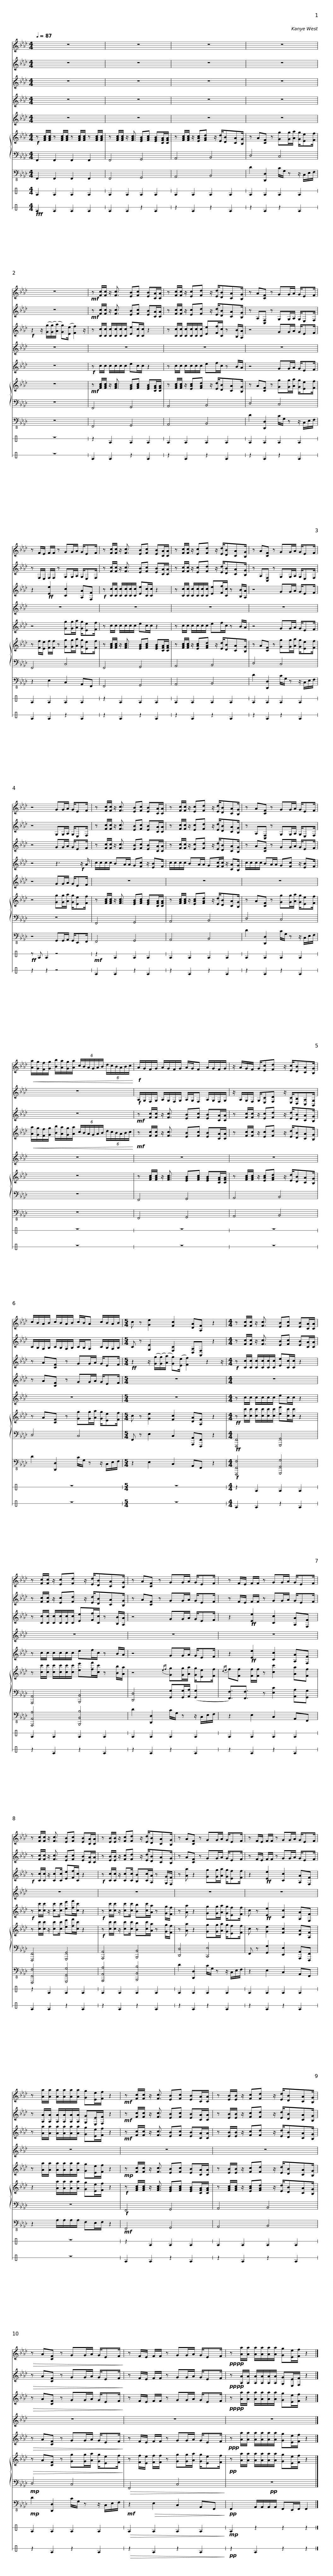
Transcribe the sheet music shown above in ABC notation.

X:1
%%score 1 2 3 4 5 { 6 | 7 } 8 9 10
L:1/8
Q:1/4=87
M:4/4
I:linebreak $
K:Ab
V:1 treble
V:2 treble
V:3 treble
V:4 treble transpose=12
V:5 treble transpose=24
V:6 treble
V:7 bass
V:8 bass-8
V:9 perc stafflines=1
K:none
V:10 perc stafflines=1
K:none
V:1
 z8 | z8 | z8 |$ z8 | z8 | %5
!mf! z [Fc]/[Fc]/ z/ [Fc]3/2 [EB][Fc] [EB][CA]/[CA]/ |$ z [Fc]/[Fc]/ z/ [Ec][Fd] z/ [Ed]/[DB][CA][B,G]/ | z A[CF] z GG/A/ G/EF/ |$ z F/E/ F/F/ z GG/A/ G/EF/ | z [Fc]/[Fc]/ z/ [Fc]3/2 [EB][Fc] [EB][CA]/[CA]/ |$ %10
 z [Fc]/[Fc]/ z/ [Ec][Fd] z/ [Ed]/[DB][CA][B,G]/ | z A[CF] z GG/A/ G/EF/ | z4 GG/A/ G/EF/ |$ z [Fc]/[Fc]/ z/ [Fc]3/2 [EB][Fc] [EB][CA]/[CA]/ | z [Fc]/[Fc]/ z/ [Ec][Fd] z/ [Ed]/[DB][CA][B,G]/ |$ %15
 z A[CF] z GG/A/ G/EF/ |!<(! [Aa]/[Gg]/[Ff]/[Gg]/ [Bb]/[Aa]/[Gg]/[Aa]/ (6:4:6c/B/A/G/A/B/ (6:4:6d/c/B/A/B/c/!<)! |$!f! A/G/F/G/ A/G/F/G/ A/G/F A/G/F/G/ | z/ A/G/F/ G/[Ec][Fd] z/ [Ec]/[DB][CA][B,G]/ |$ c/B/A/B/ c/B/A/B/ c/B/A c/B/A/B/ | %20
[M:5/4] c z [Ge]2 [Fc]2 [DA][A,F] z2 |$[M:4/4] z [Fc]/[Fc]/ z/ [Fc]3/2 [EB][Fc] [EB][CA]/[CA]/ | z [Fc]/[Fc]/ z/ [Ec][Fd] z/ [Ed]/[DB][CA][B,G]/ |$ z A[CF] z GG/A/ G/EF/ | z F/E/ F/F/ z GG/A/ G/EF/ | %25
 z [Fc]/[Fc]/ z/ [Fc]3/2 [EB][Fc] [EB][CA]/[CA]/ |$ z [EB]/[EB]/ z/ [Fc][Fd] z/ [Ed]/[DB][CA][B,G]/ | z A[CF] z GG/A/ G/EF/ | z F/E/ F/F/ z GG/A/ G/EF/ |$ z [Aa]/[Aa]/ [Aa]/[Aa]/[Aa]/[Aa]/ [Gg][Ee]/[Ff]/ z2 | %30
!mf! z [Fc]/[Fc]/ z/ [Fc]3/2 [EB][Fc] [EB][CA]/[CA]/ | z [EB]/[EB]/ z/ [Fc][Fd] z/ [Ed]/[DB][CA][B,G]/ |$!>(! z A[CF] z GG/A/ G/EF/!>)! | z F/E/ F/F/ z GG/A/ G/EF/ |!pp!!pp! z [Aa]/[Aa]/ [Aa]/[Aa]/[Aa]/[Aa]/ [Gg][Ee]/[Ff]/ z2 |] %35
V:2
 z8 | z8 | z8 |$ z8 | z8 | %5
!mf! z [Fc]/[Fc]/ z/ [Fc]3/2 [EB][Fc] [EB][CA]/[CA]/ |$ z [Fc]/[Fc]/ z/ [Ec][Fd] z/ [Ed]/[DB][CA][B,G]/ | z A,[C,F,] z G,G,/A,/ G,/E,F,/ |$ z F,/E,/ F,/F,/ z G,G,/A,/ G,/E,F,/ | z [Fc]/[Fc]/ z/ [Fc]3/2 [EB][Fc] [EB][CA]/[CA]/ |$ %10
 z [Fc]/[Fc]/ z/ [Ec][Fd] z/ [Ed]/[DB][CA][B,G]/ | z A,[C,F,] z G,G,/A,/ G,/E,F,/ | z4 G,G,/A,/ G,/E,F,/ |$ z [Fc]/[Fc]/ z/ [Fc]3/2 [EB][Fc] [EB][CA]/[CA]/ | z [Fc]/[Fc]/ z/ [Ec][Fd] z/ [Ed]/[DB][CA][B,G]/ |$ %15
 z A,[C,F,] z G,G,/A,/ G,/E,F,/ | z8 |$!f! A,/G,/F,/G,/ A,/G,/F,/G,/ A,/G,/F, A,/G,/F,/G,/ | z/ A,/G,/F,/ G,/[E,C][F,D] z/ [E,C]/[D,B,][C,A,][B,,G,]/ |$ C/B,/A,/B,/ C/B,/A,/B,/ C/B,/A, C/B,/A,/B,/ | %20
[M:5/4] C z [G,E]2 [F,C]2 [D,A,][A,,F,] z2 |$[M:4/4] z [Fc]/[Fc]/ z/ [Fc]3/2 [EB][Fc] [EB][CA]/[CA]/ | z [Fc]/[Fc]/ z/ [Ec][Fd] z/ [Ed]/[DB][CA][B,G]/ |$ z A[CF] z GG/A/ G/EF/ | z F/E/ F/F/ z GG/A/ G/EF/ | %25
 z [Fc]/[Fc]/ z/ [Fc]3/2 [EB][Fc] [EB][CA]/[CA]/ |$ z [EB]/[EB]/ z/ [Fc][Fd] z/ [Ed]/[DB][CA][B,G]/ | z A[CF] z GG/A/ G/EF/ | z F/E/ F/F/ z GG/A/ G/EF/ |$ z [A,A]/[A,A]/ [A,A]/[A,A]/[A,A]/[A,A]/ [G,G][E,E]/[F,F]/ z2 | %30
!mf! z [Fc]/[Fc]/ z/ [Fc]3/2 [EB][Fc] [EB][CA]/[CA]/ | z [EB]/[EB]/ z/ [Fc][Fd] z/ [Ed]/[DB][CA][B,G]/ |$!>(! z A[CF] z GG/A/ G/EF/!>)! | z F/E/ F/F/ z GG/A/ G/EF/ |!pp!!pp! z [A,A]/[A,A]/ [A,A]/[A,A]/[A,A]/[A,A]/ [G,G][E,E]/[F,F]/ z2 |] %35
V:3
 z8 | z8 | z8 |$ z8 |!f! z2 z/ ([Gg]/([Gg]/)([Aa]/) [Gg])([Ee]/ [Ff]2) z/ | %5
 z [Cc]/[Cc]/ [Cc]/[Cc]/[Cc]/[Cc]/ [Ee][Cc]/[Cc]/ z2 |$ z [Cc]/[Cc]/ [Cc]/[Cc]/[Cc]/[Cc]/ [Ee][Ff]/[Cc]/ z [B,B]/[A,A]/ | z4 GG/A/ G/EF/ |$ z2!ff! [Ee]2 [Cc]2 [A,A][F,F] |!f! z [Cc]/[Cc]/ [Cc]/[Cc]/[Cc]/[Cc]/ [Ee][Cc]/[Cc]/ z2 |$ %10
 z [Cc]/[Cc]/ [Cc]/[Cc]/[Cc]/[Cc]/ [Ee][Ff]/[Cc]/ z [B,B]/[A,A]/ | z4 GG/A/ G/EF/ | z4 GG/A/ G/EF/ |$ z [Fc]/[Fc]/ z/ [Fc]3/2 [EB][Fc] [EB][CA]/[CA]/ | z [Fc]/[Fc]/ z/ [Ec][Fd] z/ [Ed]/[DB][CA][B,G]/ |$ %15
 z A[CF] z GG/A/ G/EF/ | z8 |$!mf! z [Fc]/[Fc]/ z/ [Fc]3/2 [EB][Fc] [EB][CA]/[CA]/ | z [Fc]/[Fc]/ z/ [Ec][Fd] z/ [Ed]/[DB][CA][B,G]/ |$ z A[CF] z GG/A/ G/EF/ | %20
[M:5/4]!ff! z2 z/ ([Gg]/([Gg]/)([Aa]/) [Gg])([Ee]/ [Ff]2) z2 z/ |$[M:4/4]!f! z [Cc]/[Cc]/ [Cc]/[Cc]/[Cc]/[Cc]/ [Ee][Cc]/[Cc]/ z2 | z [Cc]/[Cc]/ [Cc]/[Cc]/[Cc]/[Cc]/ [Ee][Ff]/[Cc]/ z [B,B]/[A,A]/ |$ z4 GG/A/ G/EF/ | z2!ff! [Ee]2 [Cc]2 [A,A][F,F] | %25
!f! z [Cc]/[Cc]/ z/ [Cc][Cc]/ [Ee][Ff]/[Cc]/ z2 |$!f! z [Cc]/[Cc]/ z/ [Cc][Cc]/ [B,B][Cc]/[A,A]/ z [G,G]/[F,F]/ | z [Aa] z2 [Gg][Gg]/[Aa]/ [Gg]/[Ef][Ff]/ | z2!ff! [Ee]2 [Cc]2 [A,A][F,F] |$ z [Aa]/[Aa]/ [Aa]/[Aa]/[Aa]/[Aa]/ [Gg][Ee]/[Ff]/ z2 | %30
!mf! z [Fc]/[Fc]/ z/ [Fc]3/2 [EB][Fc] [EB][CA]/[CA]/ | z [EB]/[EB]/ z/ [Fc][Fd] z/ [Ed]/[DB][CA][B,G]/ |$!>(! z A[CF] z GG/A/ G/EF/!>)! | z F/E/ F/F/ z GG/A/ G/EF/ |!pp!!pp! z [Aa]/[Aa]/ [Aa]/[Aa]/[Aa]/[Aa]/ [Gg][Ee]/[Ff]/ z2 |] %35
V:4
 z8 | z8 | z8 |$ z8 | z8 | %5
 z8 |$ z8 | z8 |$ z8 | z8 |$ %10
 z8 | z8 | z4 z3!f! z/ A/ |$ c/c/c/c/ BA/A/ G[Fc] z/ [EB]F/ | c/c/c/c/ BA/A/ G[Fc]/[Fc]/ z/ [CA][B,G]/ |$ %15
 c/c/c/c/ BA/A/ G[Fc] z/ [EB]F/ |!<(! [Aa]/[Gg]/[Ff]/[Gg]/ [Bb]/[Aa]/[Gg]/[Aa]/ (6:4:6c/B/A/G/A/B/ (6:4:6d/c/B/A/B/c/!<)! |$!mf! z [Fc]/[Fc]/ z/ [Fc]3/2 [EB][Fc] [EB][CA]/[CA]/ | z [Fc]/[Fc]/ z/ [Ec][Fd] z/ [Ed]/[DB][CA][B,G]/ |$ z A[CF] z GG/A/ G/EF/ | %20
[M:5/4] z10 |$[M:4/4] z8 | z8 |$ z8 | z8 | %25
 z8 |$ z8 | z8 | z8 |$ z8 | %30
 z8 | z8 |$ z8 | z8 | z8 |] %35
V:5
 z8 | z8 | z8 |$ z8 | z8 | %5
!f! z c/c/ c/c/c/c/ ec/c/ z2 |$ z c/c/ c/c/c/c/ ef/c/ z B/A/ | z4 GG/A/ G/EF/ |$ z4 [Gg][Gg]/[Aa]/ [Gg]/[Ee][Ff]/ | z c/c/ c/c/c/c/ ec/c/ z2 |$ %10
 z c/c/ c/c/c/c/ ef/c/ z B/A/ | z4 GG/A/ G/EF/ | z4 GG/A/ G/EF/ |$ z8 | z8 |$ %15
 z8 | z8 |$ z8 | z8 |$ z8 | %20
[M:5/4] z10 |$[M:4/4] z c/c/ c/c/c/c/ ec/c/ z2 | z c/c/ c/c/c/c/ ef/c/ z B/A/ |$ z4 GG/A/ G/EF/ | z2!ff! [Ee]2 [Cc]2 [A,A][F,F] | %25
!f! z [cc']/[cc']/ z/ [cc'][cc']/ [ee'][ff']/[cc']/ z2 |$!f! z [cc']/[cc']/ z/ [cc'][cc']/ [Bb][cc']/[Aa]/ z [Gg]/[Ff]/ | z [Aa] z2 [Gg][Gg]/[Aa]/ [Gg]/[Ef][Ff]/ | c z!ff! [Ee]2 [Cc]2 [A,A][F,F] |$ z [Aa]/[Aa]/ [Aa]/[Aa]/[Aa]/[Aa]/ [Gg][Ee]/[Ff]/ z2 | %30
!mp! z [Fc]/[Fc]/ z/ [Fc]3/2 [EB][Fc] [EB][CA]/[CA]/ | z [EB]/[EB]/ z/ [Fc][Fd] z/ [Ed]/[DB][CA][B,G]/ |$!>(! z A[CF] z GG/A/ G/EF/!>)! | z F/E/ F/F/ z GG/A/ G/EF/ |!ppp! z [Aa]/[Aa]/ [Aa]/[Aa]/[Aa]/[Aa]/ [Gg][Ee]/[Ff]/ z2 |] %35
V:6
!f! z [FAc]/[FAc]/ z [FAc]/[FAc]/ z [FAc]/[FAc]/ z [FAc]/[FAc]/ | z [FAc]/[FAc]/ z/ [FAc]3/2 [EGB][FAc] [EGB][CFA]/[CFA]/ | z [FAc]/[FAc]/ z/ [EAc][FAd] z/ [Ed]/[DB][CA][B,G]/ |$ z A[CF] z [Gg][Gg]/[Aa]/ [Gg]/[Ee][Ff]/ | z8 | %5
!mf! z [FAc]/[FAc]/ z/ [FAc]3/2 [EGB][FAc] [EGB][CFA]/[CFA]/ |$ z [FAc]/[FAc]/ z/ [EAc][FAd] z/ [Ed]/[DB][CA][B,G]/ | z A[CF] z [Gg][Gg]/[Aa]/ [Gg]/[Ee][Ff]/ |$ z [Ff]/[Ee]/ [Ff]/[Ff]/ z [Gg][Gg]/[Aa]/ [Gg]/[Ee][Ff]/ | z [FAc]/[FAc]/ z/ [FAc]3/2 [EGB][FAc] [EGB][CFA]/[CFA]/ |$ %10
 z [FAc]/[FAc]/ z/ [EAc][FAd] z/ [Ed]/[DB][CA][B,G]/ | z A[CF] z [Gg][Gg]/[Aa]/ [Gg]/[Ee][Ff]/ | z4 [Gg][Gg]/[Aa]/ [Gg]/[Ee][Ff]/ |$ z [FAc]/[FAc]/ z/ [FAc]3/2 [EGB][FAc] [EGB][CFA]/[CFA]/ | z [FAc]/[FAc]/ z/ [EAc][FAd] z/ [Ed]/[DB][CA][B,G]/ |$ %15
 z A[CF] z [Gg][Gg]/[Aa]/ [Gg]/[Ee][Ff]/ | z8 |$ z [FAc]/[FAc]/ z/ [FAc]3/2 [EGB][FAc] [EGB][CFA]/[CFA]/ | z [FAc]/[FAc]/ z/ [EAc][FAd] z/ [Ed]/[DB][CA][B,G]/ |$ z A[CF] z [Gg][Gg]/[Aa]/ [Gg]/[Ee][Ff]/ | %20
[M:5/4] c z [Ge]2 [Fc]2 [DA][A,F] z2 |$[M:4/4]!ff! z [cc']/[cc']/ [cc']/[cc']/[cc']/[cc']/ [ee'][cc']/[cc']/ z2 | z [cc']/[cc']/ [cc']/[cc']/[cc']/[cc']/ [ee'][ff']/[cc']/ z [Bb]/[Aa]/ |$ z4{ef} [Gg][Gg]/[Aa]/ [Gg]/[Ee][Ff]/ |{de} f[Ff] [Ff]/[Ff]/ z [cc']2 [Aa][Ff] | %25
 z [cc']/[cc']/ z/ [cc'][cc']/ [ee'][ff']/[cc']/ z2 |$!f! z [cc']/[cc']/ z/ [cc'][cc']/ [Bb][cc']/[Aa]/ z [Gg]/[Ff]/ | z [Aa] z2 [Gg][Gg]/[Aa]/ [Gg]/[Ef][Ff]/ | c z [Ge]2 [Fc]2 [DA][A,F] |$ z2 [Aa]/[Aa]/[Aa]/[Aa]/ [Gg][Ee]/[Ff]/ z2 | %30
!f! z [FAc]/[FAc]/ z/ [FAc]3/2 [EGB][FAc] [EGB][CFA]/[CFA]/ | z [FAc]/[FAc]/ z/ [EAc][FAd] z/ [Ed]/[DB][CA][B,G]/ |$!>(! z A[CF] z [Gg][Gg]/[Aa]/ [Gg]/[Ee][Ff]/!>)! | z [Ff]/[Ee]/ [Ff]/[Ff]/ z [Gg][Gg]/[Aa]/ [Gg]/[Ee][Ff]/ |!pp! z [Aa]/[Aa]/ [Aa]/[Aa]/[Aa]/[Aa]/ [Gg][Ee]/[Ff]/ z2 |] %35
V:7
 F,,2 F,,2 F,,2 F,,2 | F,,4 G,,4 | A,,4 B,,4 |$ D,4 C,4 | z8 | %5
 F,,4 G,,4 |$ A,,4 B,,4 | D,4 C,4 |$ F,,4 C,4 | F,,4 G,,4 |$ %10
 A,,4 B,,4 | D,4 C,4 | z8 |$ F,,4 G,,4 | A,,4 B,,4 |$ %15
 D,4 C,4 | z8 |$ F,,4 G,,4 | A,,4 B,,4 |$ D,4 C,4 | %20
[M:5/4] F,, z E,2 C,2 [A,,,A,,][F,,,F,,] z2 |$[M:4/4]!ff! [F,,,F,,]4 [G,,,G,,]4 | [A,,,A,,]4 [B,,,B,,]4 |$ [D,,D,]4 [G,,G,][G,,G,]/[A,,A,]/ (([G,,G,]2 | [F,,F,]3/2))[F,,F,]3/2 z [E,C]2 [A,,A,][G,,G,] | %25
 [F,,,F,,]4 [G,,,G,,]4 |$ [A,,,A,,]4 [B,,,B,,]4 | [D,,D,]4 [C,,E,]4 | F,, z [G,,G,]2 [E,,E,]2 [A,,,A,,][F,,,F,,] |$ z8 | %30
!f! F,,4 G,,4 | A,,4 B,,4 |$!mp! D,4 C,4 |!>(! F,,4 C,4!>)! |!pp! z8 |] %35
V:8
 F,,2 F,,2 F,,2 F,,2 | F,,4 G,,4 | A,,4 B,,4 |$ D2 [D,,D,]2 C/G,/ z z/ C,/E,/F,/ | z8 | %5
 F,,4 G,,4 |$ A,,4 B,,4 | D2 [D,,D,]2 C/G,/ z z/ C,/E,/F,/ |$ z2 E,2 C,2 A,,F,, | F,,4 G,,4 |$ %10
 A,,4 B,,4 | D2 [D,,D,]2 C/G,/ z z/ C,/E,/F,/ | z4 G,,G,,/A,,/ G,,/E,,F,,/ |$ F,,4 G,,4 | A,,4 B,,4 |$ %15
 D2 [D,,D,]2 C/G,/ z z/ C,/E,/F,/ | z8 |$ F,,4 G,,4 | A,,4 B,,4 |$ D2 [D,,D,]2 C/G,/ z z/ C,/E,/F,/ | %20
[M:5/4] z2 E,2 C,2 A,,F,, z2 |$[M:4/4]!f! [F,,,F,,F,]4 [G,,,G,,G,]4 | [A,,,A,,A,]4 [B,,,B,,B,]4 |$ D2 [D,,D,]2 C/G,/ z z/ C,/E,/F,/ | z2 E,2 C,2 A,,F,, | %25
 [F,,,F,,F,]4 [G,,,G,,G,]4 |$ [A,,,A,,A,]4 [B,,,B,,B,]4 | D2 [D,,D,]2 C/G,/ z z/ C,/E,/F,/ | z2 E,2 C,2 A,,F,, |$ z2 A,/A,/A,/A,/ F,E,/F,/ z2 | %30
!mf! F,,4 G,,4 | A,,4 B,,4 |$!mp! D2 [D,,D,]2 C/G,/ z z/ C,/E,/F,/ |!mf! z2!>(! E,2 C,2 A,,F,,!>)! |!pp! F,,2- A,,/A,,/A,,/A,,/ F,,E,,/F,,/ F,,2 |] %35
V:9
[K:C] E2 E2 E2 E2 | E2 E2 E2 E2 | E2 E2 E2 E2 |$ E2 E2 E2 E2 | z8 | %5
 z2 E2 E2 E2 |$ E2 E2 E2 E2 | E2 E2 E2 E2 |$ E2 E2 E2 E2 | z2 E2 E2 E2 |$ %10
 E2 E2 E2 E2 | E2 E2 E2 E2 |!ff! z E E2 z4 |$!mf! z2 E2 E2 E2 | E2 E2 E2 E2 |$ %15
 E2 E2 E2 E2 | z8 |$ z8 | z8 |$ z8 | %20
[M:5/4] z10 |$[M:4/4] z2 E2 E2 E2 | E2 E2 E2 E2 |$ E2 E2 E2 E2 | E2 E2 E2 E2 | %25
 z2 E2 E2 E2 |$ E2 E2 E2 E2 | E2 E2 E2 E2 | E2 E2 E2 E2 |$ z8 | %30
 z2 E2 E2 E2 | E2 E2 E2 E2 |$ E2 E2 E2 E2 |!>(! E2 E2 E2 E2!>)! |!mp! E2 z2 z2 z2 |] %35
V:10
[K:C]!fff! E2 E2 E2 E2 | E2 E2 z2 E2 | z2 E2 z2 E2 |$ z2 E2 z2 E2 | z8 | %5
 E2 E2 z2 E2 |$ z2 E2 z2 E2 | z2 E2 z2 E2 |$ E2 E2 z2 E2 | z2 E2 z2 E2 |$ %10
 z2 E2 z2 E2 | z2 E2 z2 E2 | z2 z2 z4 |$ E2 E2 z2 E2 | z2 E2 z2 E2 |$ %15
 z2 E2 z2 E2 | z8 |$ z8 | z8 |$ z8 | %20
[M:5/4] z10 |$[M:4/4] E2 E2 z2 E2 | z2 E2 z2 E2 |$ z2 E2 z2 E2 | z2 E2 z2 E2 | %25
 E2 E2 z2 E2 |$ z2 E2 z2 E2 | z2 E2 z2 E2 | z2 E2 z2 E2 |$ z8 | %30
 E2 E2 z2 E2 | z2 E2 z2 E2 |$ z2 E2 z2 E2 |!>(! z2 E2 z2 E2!>)! |!pp! z2 E2 z2 z2 |] %35
